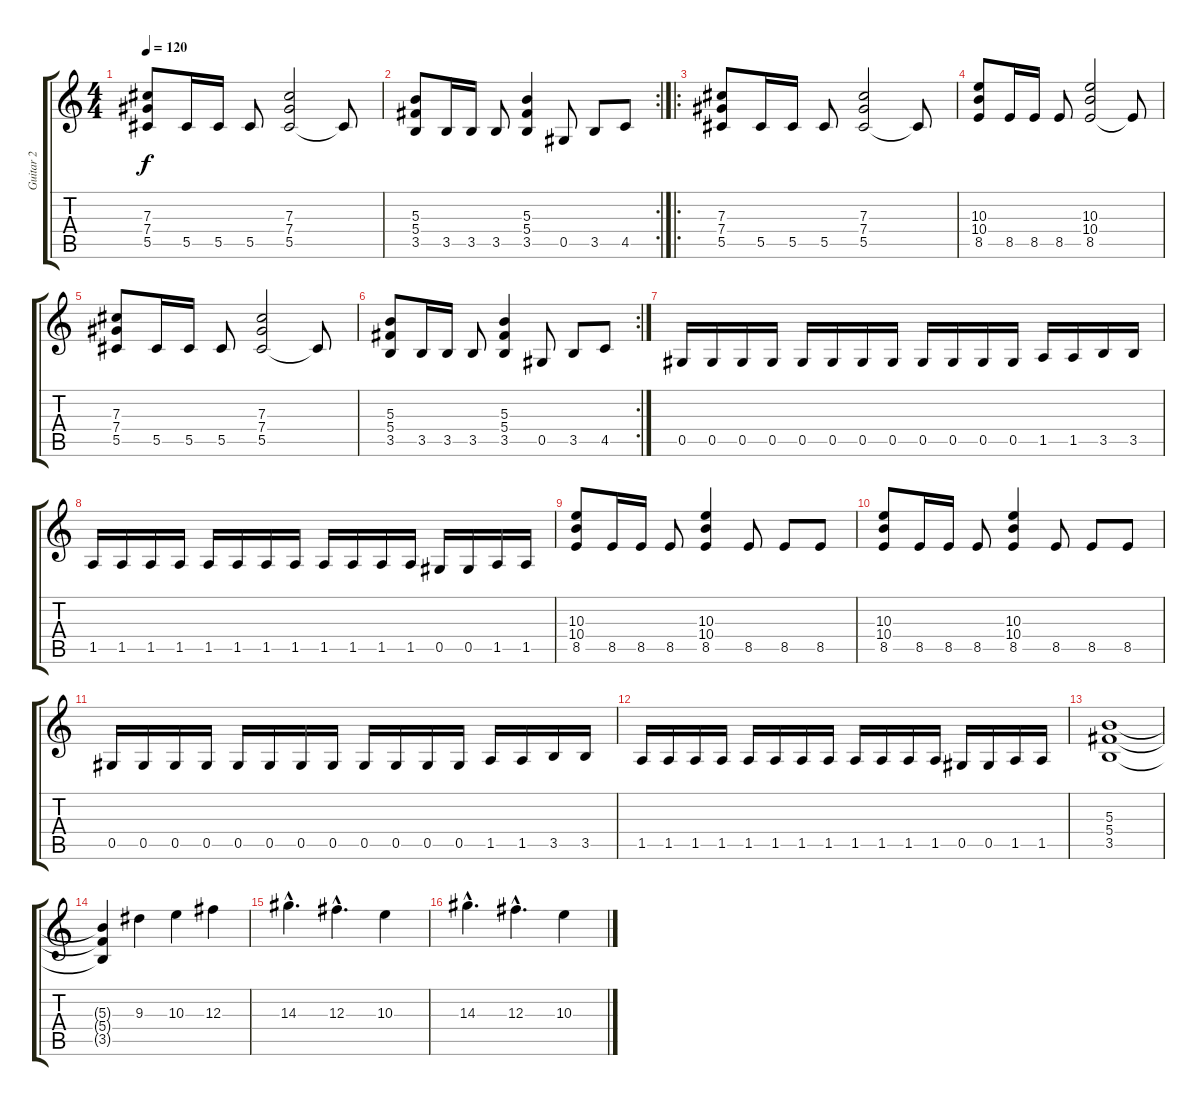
\track ("Guitar 2" "Guitar 2") {instrument distortionguitar}
\staff {score tabs}
\tuning (Eb4 Bb3 Gb3 Db3 Ab2 Eb2) {hide}
\ts (4 4)
\tempo 120
\clef g2
\ks c
(7.3 7.4 5.5).8{dy f} 5.5.16 5.5.16 5.5.8 (7.3 7.4 5.5).2 5.5{t}.8 |
\rc 2
(5.3 5.4 3.5).8 3.5.16 3.5.16 3.5.8 (5.3 5.4 3.5).4 0.5.8 3.5.8 4.5.8 |
\ro
(7.3 7.4 5.5).8 5.5.16 5.5.16 5.5.8 (7.3 7.4 5.5).2 5.5{t}.8 |
(10.3 10.4 8.5).8 8.5.16 8.5.16 8.5.8 (10.3 10.4 8.5).2 8.5{t}.8 |
(7.3 7.4 5.5).8 5.5.16 5.5.16 5.5.8 (7.3 7.4 5.5).2 5.5{t}.8 |
\rc 2
(5.3 5.4 3.5).8 3.5.16 3.5.16 3.5.8 (5.3 5.4 3.5).4 0.5.8 3.5.8 4.5.8 |
0.5.16 0.5.16 0.5.16 0.5.16 0.5.16 0.5.16 0.5.16 0.5.16 0.5.16 0.5.16 0.5.16 0.5.16 1.5.16 1.5.16 3.5.16 3.5.16 |
1.5.16 1.5.16 1.5.16 1.5.16 1.5.16 1.5.16 1.5.16 1.5.16 1.5.16 1.5.16 1.5.16 1.5.16 0.5.16 0.5.16 1.5.16 1.5.16 |
(10.3 10.4 8.5).8 8.5.16 8.5.16 8.5.8 (10.3 10.4 8.5).4 8.5.8 8.5.8 8.5.8 |
(10.3 10.4 8.5).8 8.5.16 8.5.16 8.5.8 (10.3 10.4 8.5).4 8.5.8 8.5.8 8.5.8 |
0.5.16 0.5.16 0.5.16 0.5.16 0.5.16 0.5.16 0.5.16 0.5.16 0.5.16 0.5.16 0.5.16 0.5.16 1.5.16 1.5.16 3.5.16 3.5.16 |
1.5.16 1.5.16 1.5.16 1.5.16 1.5.16 1.5.16 1.5.16 1.5.16 1.5.16 1.5.16 1.5.16 1.5.16 0.5.16 0.5.16 1.5.16 1.5.16 |
(5.3 5.4 3.5).1 |
(5.3{t} 5.4{t} 3.5{t}).4 9.3.4 10.3.4 12.3.4 |
14.3{hac}.4{d} 12.3{hac}.4{d} 10.3.4 |
14.3{hac}.4{d} 12.3{hac}.4{d} 10.3.4
